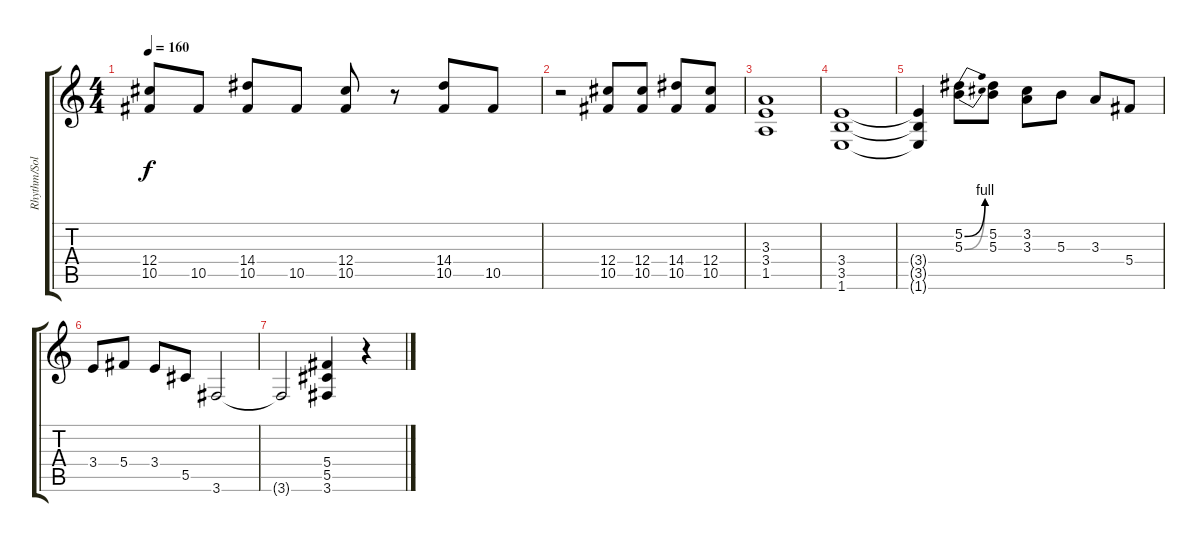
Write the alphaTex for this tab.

\track ("Rhythm/Solo" "Rhythm/Sol") {instrument distortionguitar}
\staff {score tabs}
\tuning (Eb4 Bb3 Gb3 Db3 Ab2 Eb2) {hide}
\ts (4 4)
\tempo 160
\clef g2
\ks c
(12.4 10.5).8{dy f} 10.5.8 (14.4 10.5).8 10.5.8 (12.4 10.5).8 r.8 (14.4 10.5).8 10.5.8 |
r.2 (12.4 10.5).8 (12.4 10.5).8 (14.4 10.5).8 (12.4 10.5).8 |
(3.3 3.4 1.5).1 |
(3.4 3.5 1.6).1 |
(3.4{t} 3.5{t} 1.6{t}).4 (5.2{be (bend 0 0 60 4)} 5.3{be (bend 0 0 60 4)}).8 (5.2 5.3).8 (3.2 3.3).8 5.3.8 3.3.8 5.4.8 |
3.4.8 5.4.8 3.4.8 5.5.8 3.6.2 |
3.6{t}.2 (5.4 5.5 3.6).4 r.4
